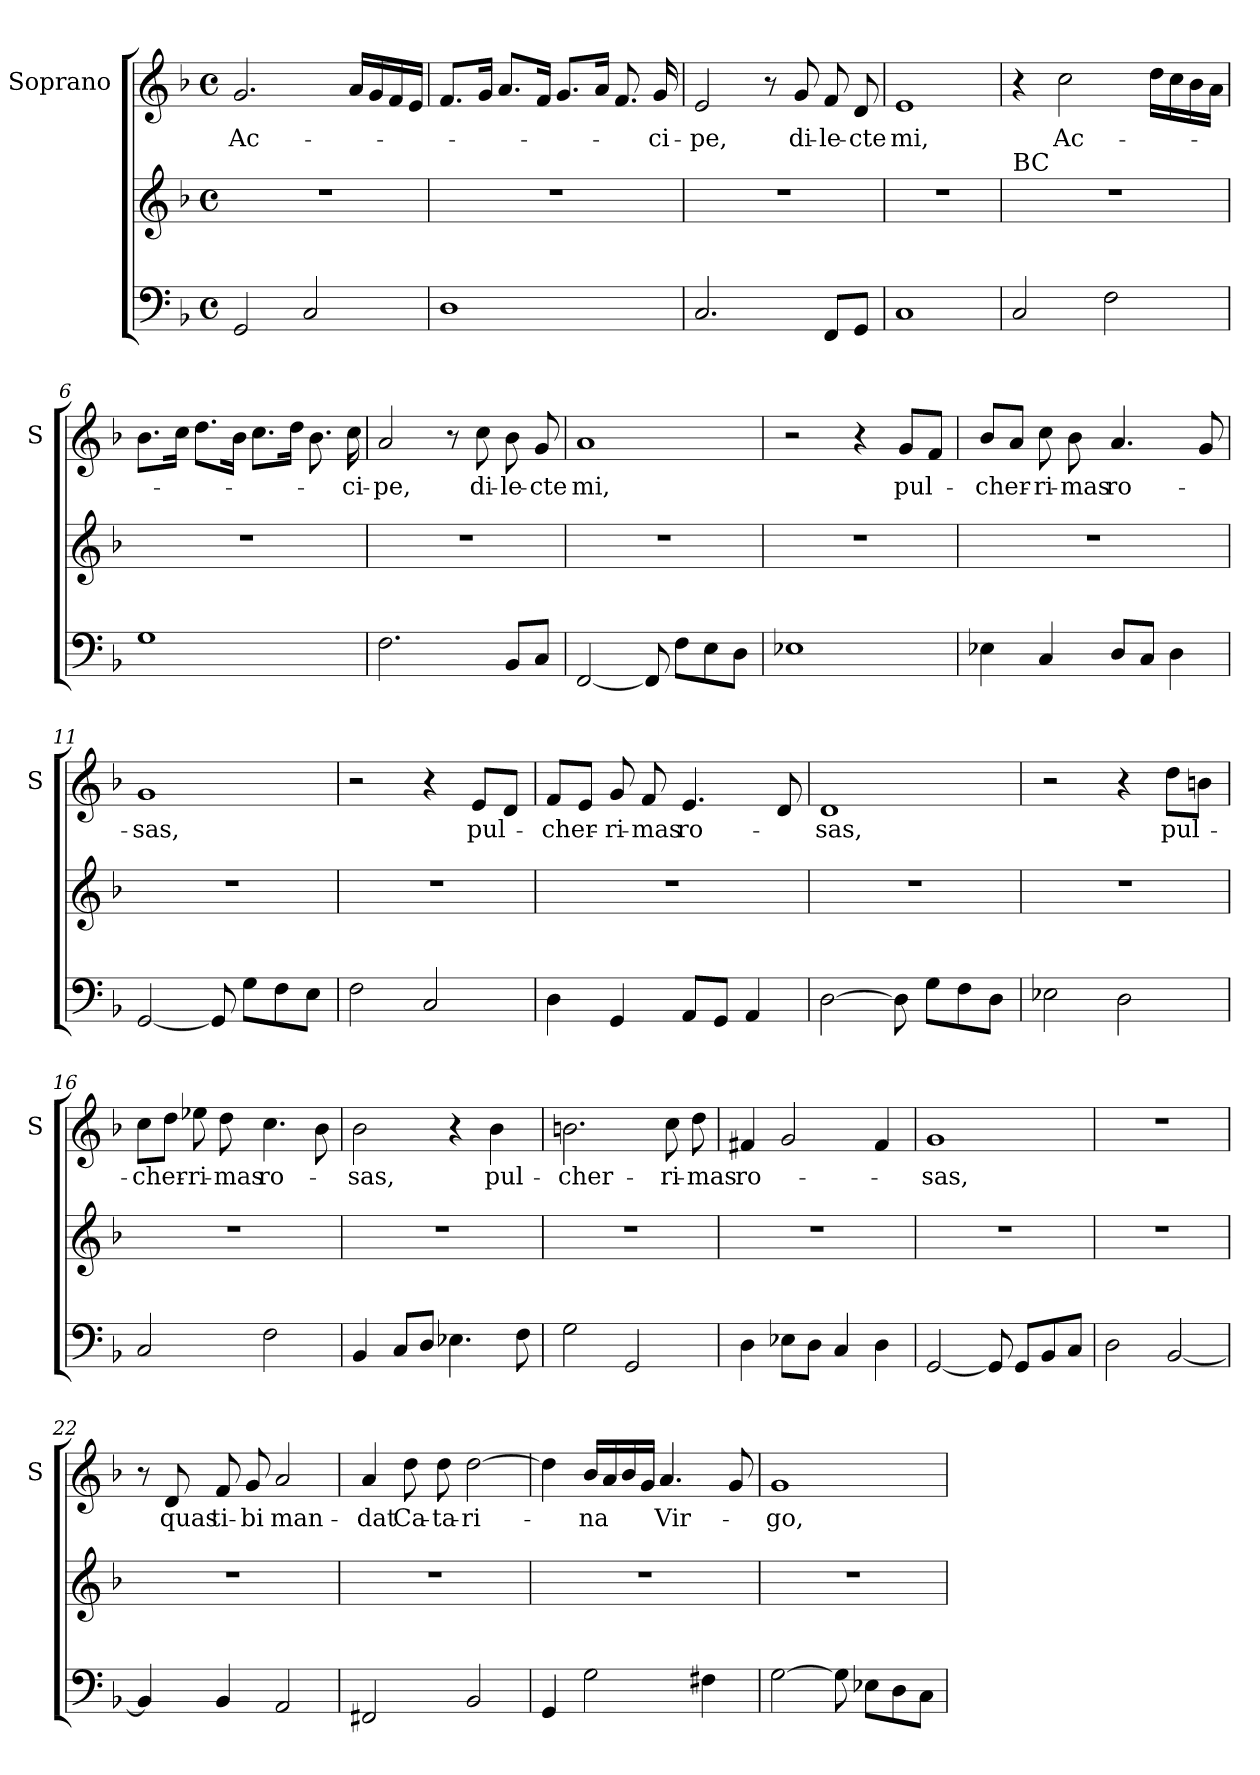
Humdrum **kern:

**kern	**kern	**kern	**text
*part2	*part2	*part1	*part1
*staff3	*staff2	*staff1	*staff1
*	*	*I"Soprano	*
*	*	*I'S	*
*clefF4	*clefG2	*clefG2	*
*k[b-]	*k[b-]	*k[b-]	*
*F:	*F:	*F:	*
*M4/4	*M4/4	*M4/4	*
*met(c)	*met(c)	*met(c)	*
=1	=1	=1	=1
!	!	!	!LO:LY:b
2GG/	1r	2.g/	Ac-
2C/	.	.	.
.	.	16a/LL	.
.	.	16g/	.
.	.	16f/	.
.	.	16e/JJ	.
=2	=2	=2	=2
1D	1r	8.f/L	.
.	.	16g/Jk	.
.	.	8.a/L	.
.	.	16f/Jk	.
.	.	8.g/L	.
.	.	16a/Jk	.
.	.	8.f/	.
!	!	!	!LO:LY:b
.	.	16g/	-ci-
=3	=3	=3	=3
!	!	!	!LO:LY:b
2.C/	1r	2e/	-pe,
.	.	8r	.
!	!	!	!LO:LY:b
.	.	8g/	di-
!	!	!	!LO:LY:b
8FF/L	.	8f/	-le-
!	!	!	!LO:LY:b
8GG/J	.	8d/	-cte
=4	=4	=4	=4
!	!	!	!LO:LY:b
1C	1r	1e	mi,
!!LO:LB:g=z
=5	=5	=5	=5
!	!LO:TX:a:t=BC	!	!
2C/	1r	4r	.
!	!	!	!LO:LY:b
.	.	2cc\	Ac-
2F\	.	.	.
.	.	16dd\LL	.
.	.	16cc\	.
.	.	16b-\	.
.	.	16a\JJ	.
=6	=6	=6	=6
1G	1r	8.b-\L	.
.	.	16cc\Jk	.
.	.	8.dd\L	.
.	.	16b-\Jk	.
.	.	8.cc\L	.
.	.	16dd\Jk	.
.	.	8.b-\	.
!	!	!	!LO:LY:b
.	.	16cc\	-ci-
=7	=7	=7	=7
!	!	!	!LO:LY:b
2.F\	1r	2a/	-pe,
.	.	8r	.
!	!	!	!LO:LY:b
.	.	8cc\	di-
!	!	!	!LO:LY:b
8BB-/L	.	8b-\	-le-
!	!	!	!LO:LY:b
8C/J	.	8g/	-cte
=8	=8	=8	=8
!	!	!	!LO:LY:b
[2FF/	1r	1a	mi,
8FF/]	.	.	.
8F\L	.	.	.
8E\	.	.	.
8D\J	.	.	.
=9	=9	=9	=9
1E-X	1r	2r	.
.	.	4r	.
!	!	!	!LO:LY:b
.	.	8g/L	pul-
.	.	8f/J	.
!!LO:LB:g=z
=10	=10	=10	=10
!	!	!	!LO:LY:b
4E-X\	1r	8b-/L	-cher-
.	.	8a/J	.
!	!	!	!LO:LY:b
4C/	.	8cc\	-ri-
!	!	!	!LO:LY:b
.	.	8b-\	-mas
!	!	!	!LO:LY:b
8D/L	.	4.a/	ro-
8C/J	.	.	.
4D\	.	.	.
.	.	8g/	.
=11	=11	=11	=11
!	!	!	!LO:LY:b
[2GG/	1r	1g	-sas,
8GG/]	.	.	.
8G\L	.	.	.
8F\	.	.	.
8E\J	.	.	.
=12	=12	=12	=12
2F\	1r	2r	.
2C/	.	4r	.
!	!	!	!LO:LY:b
.	.	8e/L	pul-
.	.	8d/J	.
=13	=13	=13	=13
!	!	!	!LO:LY:b
4D\	1r	8f/L	-cher-
.	.	8e/J	.
!	!	!	!LO:LY:b
4GG/	.	8g/	-ri-
!	!	!	!LO:LY:b
.	.	8f/	-mas
!	!	!	!LO:LY:b
8AA/L	.	4.e/	ro-
8GG/J	.	.	.
4AA/	.	.	.
.	.	8d/	.
=14	=14	=14	=14
!	!	!	!LO:LY:b
[2D\	1r	1d	-sas,
8D\]	.	.	.
8G\L	.	.	.
8F\	.	.	.
8D\J	.	.	.
!!LO:PB:g=z
=15	=15	=15	=15
2E-X\	1r	2r	.
2D\	.	4r	.
!	!	!	!LO:LY:b
.	.	8dd\L	pul-
.	.	8bn\J	.
=16	=16	=16	=16
!	!	!	!LO:LY:b
2C/	1r	8cc\L	-cher-
.	.	8dd\J	.
!	!	!	!LO:LY:b
.	.	8ee-X\	-ri-
!	!	!	!LO:LY:b
.	.	8dd\	-mas
!	!	!	!LO:LY:b
2F\	.	4.cc\	ro-
.	.	8b-\	.
=17	=17	=17	=17
!	!	!	!LO:LY:b
4BB-/	1r	2b-\	-sas,
8C/L	.	.	.
8D/J	.	.	.
4.E-X\	.	4r	.
!	!	!	!LO:LY:b
.	.	4b-\	pul-
8F\	.	.	.
=18	=18	=18	=18
!	!	!	!LO:LY:b
2G\	1r	2.bn\	-cher-
2GG/	.	.	.
!	!	!	!LO:LY:b
.	.	8cc\	-ri-
!	!	!	!LO:LY:b
.	.	8dd\	-mas
=19	=19	=19	=19
!	!	!	!LO:LY:b
4D\	1r	4f#X/	ro-
8E-X\L	.	2g/	.
8D\J	.	.	.
4C/	.	.	.
4D\	.	4f#/	.
!!LO:LB:g=z
=20	=20	=20	=20
!	!	!	!LO:LY:b
[2GG/	1r	1g	-sas,
8GG/]	.	.	.
8GG/L	.	.	.
8BB-/	.	.	.
8C/J	.	.	.
=21	=21	=21	=21
2D\	1r	1r	.
[2BB-/	.	.	.
=22	=22	=22	=22
4BB-/]	1r	8r	.
!	!	!	!LO:LY:b
.	.	8d/	quas
!	!	!	!LO:LY:b
4BB-/	.	8f/	ti-
!	!	!	!LO:LY:b
.	.	8g/	-bi
!	!	!	!LO:LY:b
2AA/	.	2a/	man-
=23	=23	=23	=23
!	!	!	!LO:LY:b
2FF#X/	1r	4a/	-dat
!	!	!	!LO:LY:b
.	.	8dd\	Ca-
!	!	!	!LO:LY:b
.	.	8dd\	-ta-
!	!	!	!LO:LY:b
2BB-/	.	[2dd\	-ri-
=24	=24	=24	=24
4GG/	1r	4dd\]	.
!	!	!	!LO:LY:b
2G\	.	16b-/LL	-na
.	.	16a/	.
.	.	16b-/	.
.	.	16g/JJ	.
!	!	!	!LO:LY:b
.	.	4.a/	Vir-
4F#X\	.	.	.
.	.	8g/	.
!!LO:LB:g=z
=25	=25	=25	=25
!	!	!	!LO:LY:b
[2G\	1r	1g	-go,
8G\]	.	.	.
8E-X\L	.	.	.
8D\	.	.	.
8C\J	.	.	.
=	=	=	=
*-	*-	*-	*-
